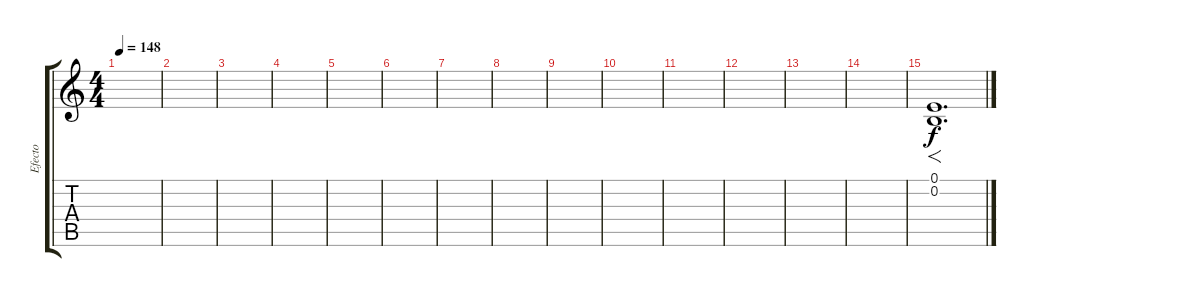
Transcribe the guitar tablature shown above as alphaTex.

\track ("Efecto" "Efecto") {instrument accordion}
\staff {score tabs}
\tuning (E4 B3 G3 D3 A2 E2) {hide}
\ts (4 4)
\tempo 148
\clef g2
\ks c
|
|
|
|
|
|
|
|
|
|
|
|
|
|
(0.1 0.2).1{f d}
